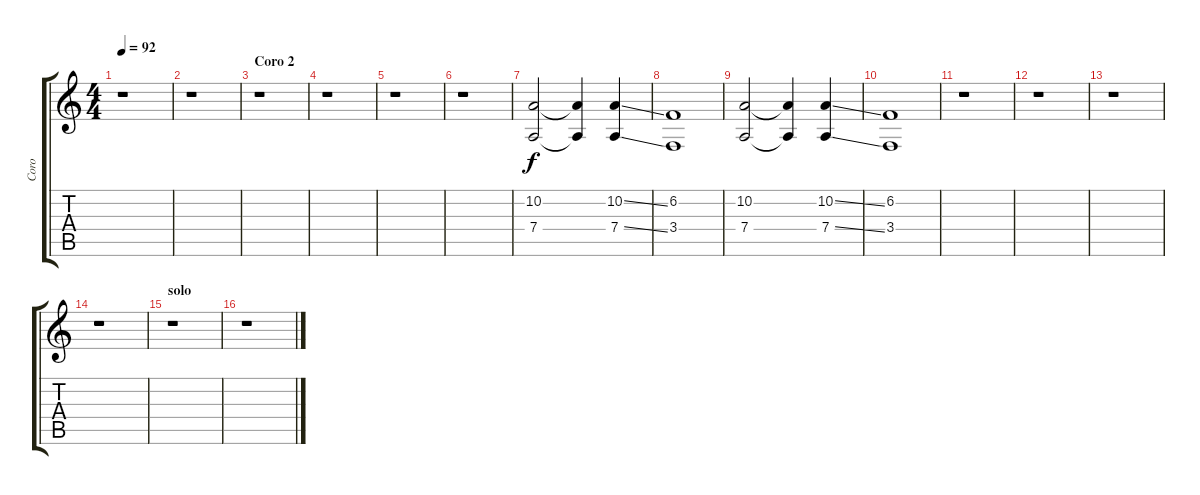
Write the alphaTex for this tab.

\track ("Coro" "Coro") {instrument choiraahs}
\staff {score tabs}
\tuning (E4 B3 G3 D3 A2 E2) {hide}
\ts (4 4)
\tempo 92
\clef g2
\ks c
r.1{dy f} |
r.1 |
\section ("" "Coro 2")
r.1 |
r.1 |
r.1 |
r.1 |
(10.2 7.4).2 (10.2{t} 7.4{t}).4 (10.2{ss} 7.4{ss}).4 |
(6.2 3.4).1 |
(10.2 7.4).2 (10.2{t} 7.4{t}).4 (10.2{ss} 7.4{ss}).4 |
(6.2 3.4).1 |
r.1 |
r.1 |
r.1 |
r.1 |
\section ("" "solo")
r.1 |
r.1
